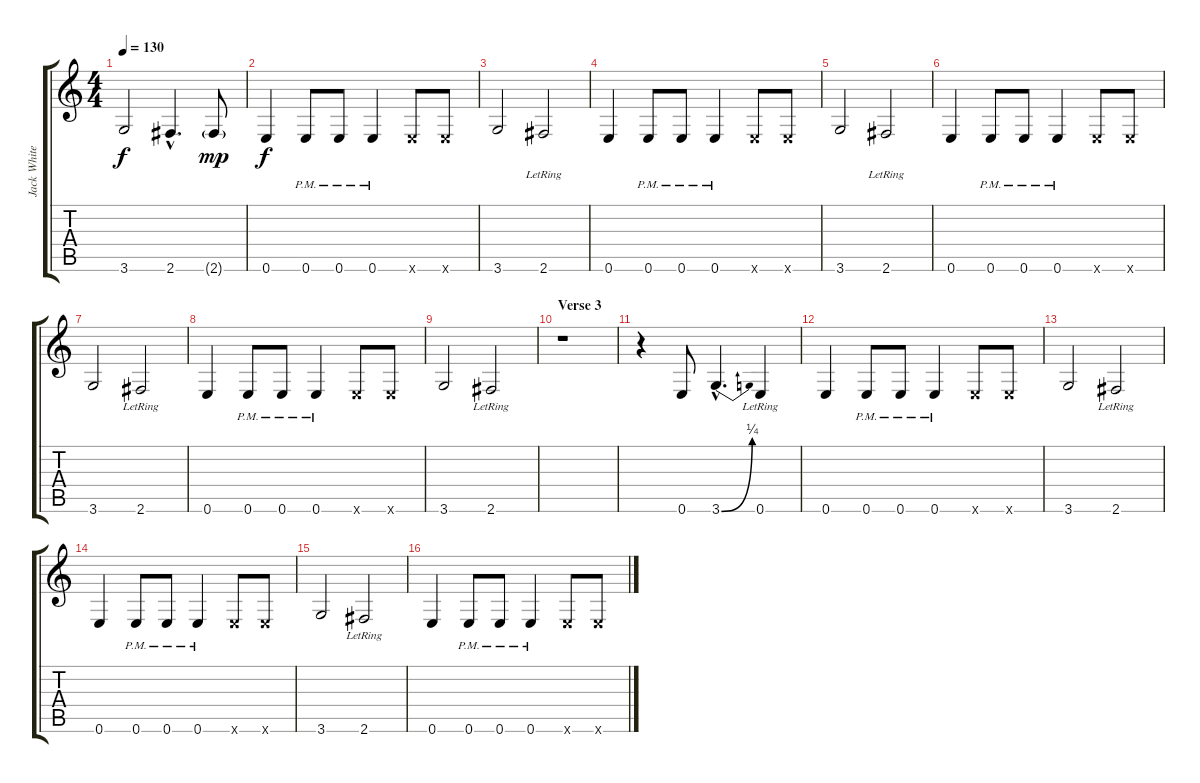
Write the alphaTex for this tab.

\track ("Jack White (Guitar)" "Jack White") {instrument electricguitarmuted}
\staff {score tabs}
\tuning (E4 B3 G3 D3 A2 E2) {hide}
\ts (4 4)
\tempo 130
\clef g2
\ks c
3.6.2{dy f} 2.6{hac}.4{d} 2.6{g}.8{dy mp} |
0.6.4{dy f} 0.6{pm}.8 0.6{pm}.8 0.6{pm}.4 0.6{x}.8 0.6{x}.8 |
3.6.2 2.6{lr}.2 |
0.6.4 0.6{pm}.8 0.6{pm}.8 0.6{pm}.4 0.6{x}.8 0.6{x}.8 |
3.6.2 2.6{lr}.2 |
0.6.4 0.6{pm}.8 0.6{pm}.8 0.6{pm}.4 0.6{x}.8 0.6{x}.8 |
3.6.2 2.6{lr}.2 |
0.6.4 0.6{pm}.8 0.6{pm}.8 0.6{pm}.4 0.6{x}.8 0.6{x}.8 |
3.6.2 2.6{lr}.2 |
\section ("" "Verse 3")
r.1 |
r.4 0.6.8 3.6{be (bend 0 0 60 1) hac}.4{d} 0.6{lr}.4 |
0.6.4 0.6{pm}.8 0.6{pm}.8 0.6{pm}.4 0.6{x}.8 0.6{x}.8 |
3.6.2 2.6{lr}.2 |
0.6.4 0.6{pm}.8 0.6{pm}.8 0.6{pm}.4 0.6{x}.8 0.6{x}.8 |
3.6.2 2.6{lr}.2 |
0.6.4 0.6{pm}.8 0.6{pm}.8 0.6{pm}.4 0.6{x}.8 0.6{x}.8
